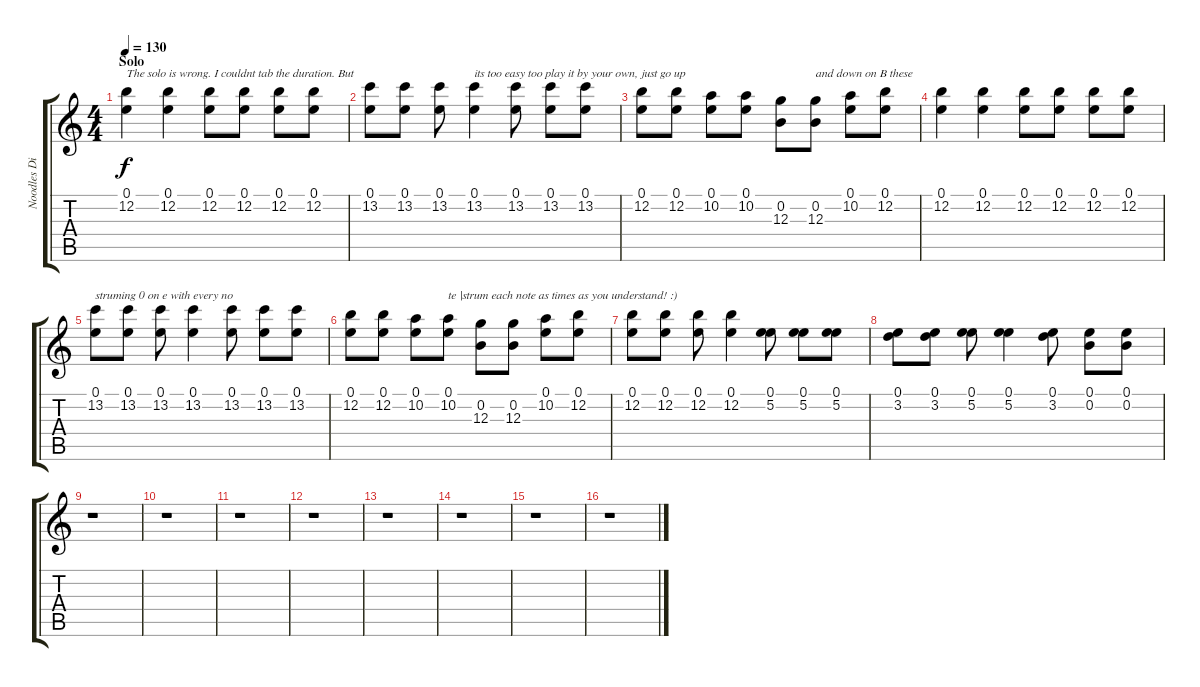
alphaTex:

\track ("Noodles Distorted" "Noodles Di") {instrument distortionguitar}
\staff {score tabs}
\tuning (E4 B3 G3 D3 A2 E2) {hide}
\ts (4 4)
\section ("" "Solo")
\tempo 130
\clef g2
\ks c
(0.1 12.2).4{txt "The solo is wrong. I couldnt tab the duration. But" dy f} (0.1 12.2).4 (0.1 12.2).8 (0.1 12.2).8 (0.1 12.2).8 (0.1 12.2).8 |
(0.1 13.2).8 (0.1 13.2).8 (0.1 13.2).8 (0.1 13.2).4{txt "its too easy too play it by your own, just go up "} (0.1 13.2).8 (0.1 13.2).8 (0.1 13.2).8 |
(0.1 12.2).8 (0.1 12.2).8 (0.1 10.2).8 (0.1 10.2).8 (0.2 12.3).8 (0.2 12.3).8{txt "and down on B these"} (0.1 10.2).8 (0.1 12.2).8 |
(0.1 12.2).4 (0.1 12.2).4 (0.1 12.2).8 (0.1 12.2).8 (0.1 12.2).8 (0.1 12.2).8 |
(0.1 13.2).8{txt "struming 0 on e with every no"} (0.1 13.2).8 (0.1 13.2).8 (0.1 13.2).4 (0.1 13.2).8 (0.1 13.2).8 (0.1 13.2).8 |
(0.1 12.2).8 (0.1 12.2).8 (0.1 10.2).8 (0.1 10.2).8{txt "te |strum each note as times as you understand! :)"} (0.2 12.3).8 (0.2 12.3).8 (0.1 10.2).8 (0.1 12.2).8 |
(0.1 12.2).8 (0.1 12.2).8 (0.1 12.2).8 (0.1 12.2).4 (0.1 5.2).8 (0.1 5.2).8 (0.1 5.2).8 |
(0.1 3.2).8 (0.1 3.2).8 (0.1 5.2).8 (0.1 5.2).4 (0.1 3.2).8 (0.1 0.2).8 (0.1 0.2).8 |
r.1 |
r.1 |
r.1 |
r.1 |
r.1 |
r.1 |
r.1 |
r.1
